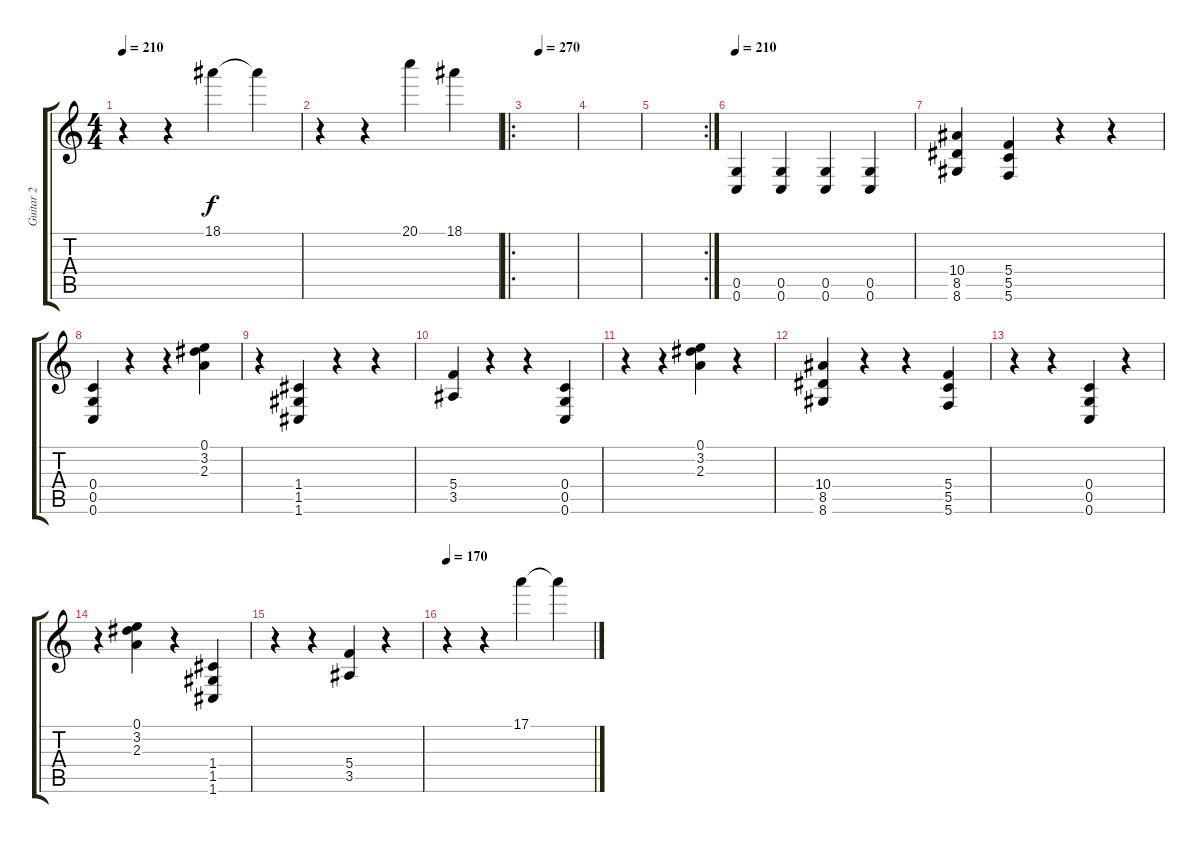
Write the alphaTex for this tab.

\track ("Guitar 2" "Guitar 2") {instrument overdrivenguitar}
\staff {score tabs}
\tuning (E4 C4 G3 C3 G2 C2) {hide}
\ts (4 4)
\tempo 210
\clef g2
\ks c
r.4{dy f} r.4 18.1.4 18.1{t}.4 |
r.4 r.4 20.1.4 18.1.4 |
\ro
\tempo (270 0.25)
|
|
\rc 2
|
\tempo 210
(0.5 0.6).4 (0.5 0.6).4 (0.5 0.6).4 (0.5 0.6).4 |
(10.4 8.5 8.6).4 (5.4 5.5 5.6).4 r.4 r.4 |
(0.4 0.5 0.6).4 r.4 r.4 (0.1 3.2 2.3).4 |
r.4 (1.4 1.5 1.6).4 r.4 r.4 |
(5.4 3.5).4 r.4 r.4 (0.4 0.5 0.6).4 |
r.4 r.4 (0.1 3.2 2.3).4 r.4 |
(10.4 8.5 8.6).4 r.4 r.4 (5.4 5.5 5.6).4 |
r.4 r.4 (0.4 0.5 0.6).4 r.4 |
r.4 (0.1 3.2 2.3).4 r.4 (1.4 1.5 1.6).4 |
r.4 r.4 (5.4 3.5).4 r.4 |
\tempo 170
r.4 r.4 17.1.4 17.1{t}.4
